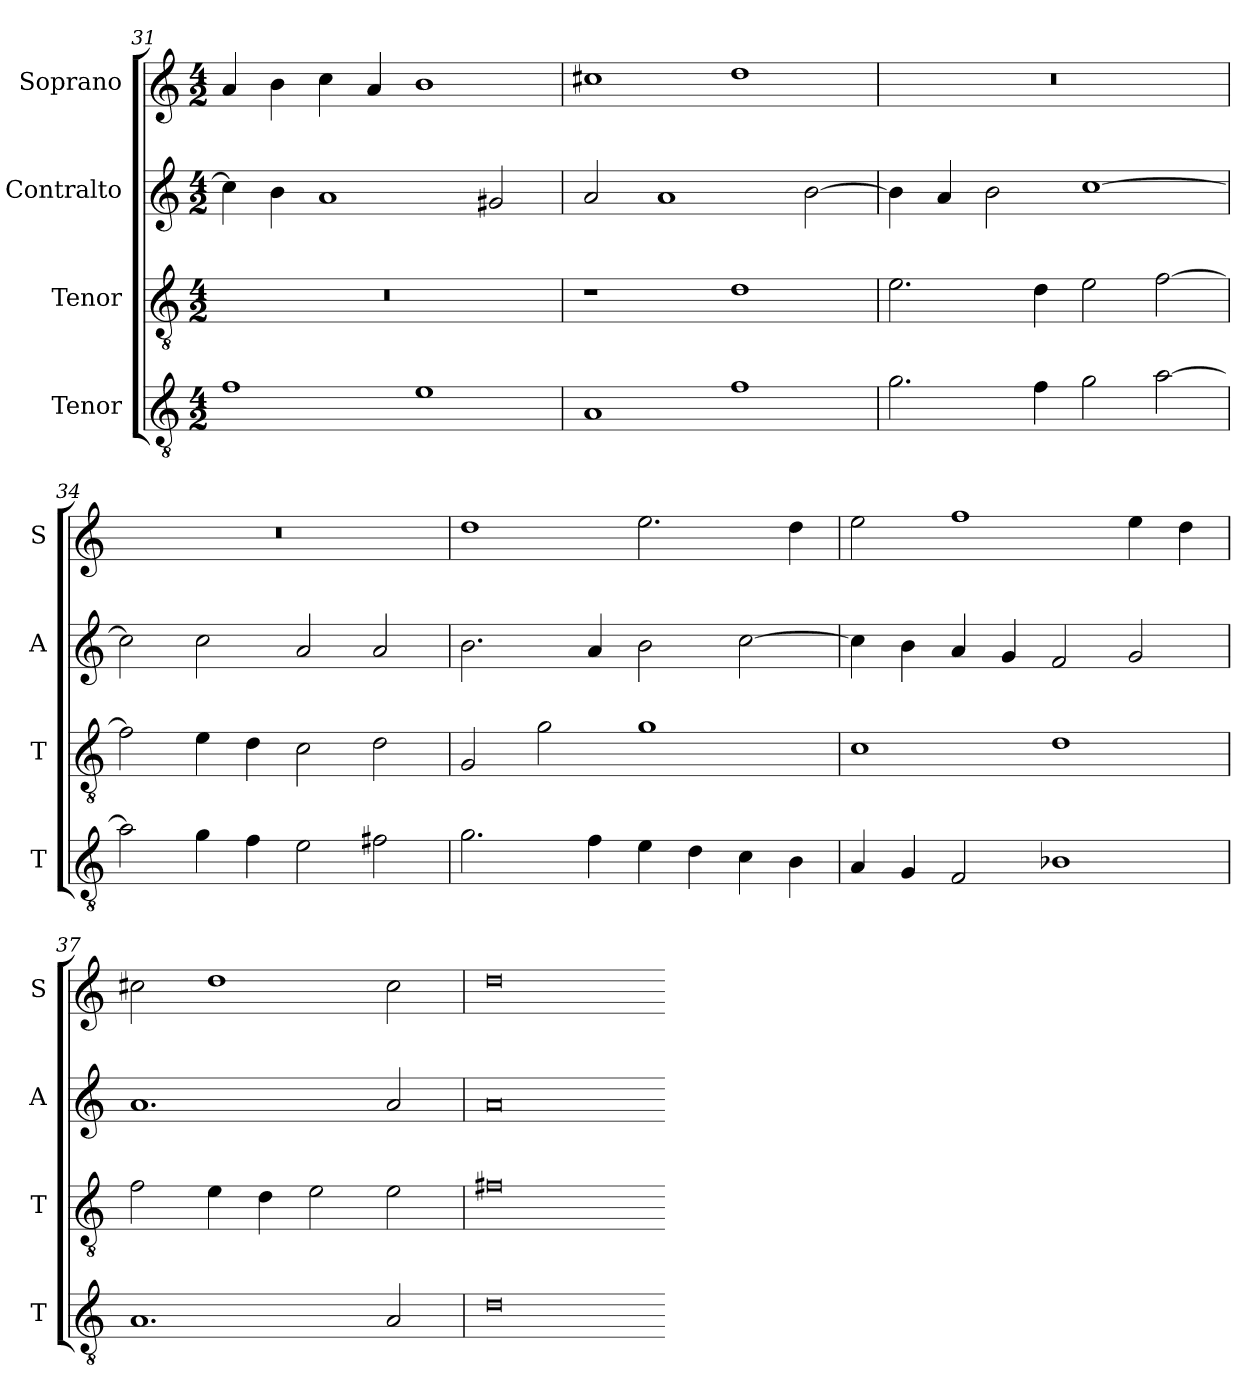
**kern	**kern	**kern	**kern
*part4	*part3	*part2	*part1
*staff4	*staff3	*staff2	*staff1
*I"Tenor	*I"Tenor	*I"Contralto	*I"Soprano
*I'T	*I'T	*I'A	*I'S
*clefGv2	*clefGv2	*clefG2	*clefG2
*k[]	*k[]	*k[]	*k[]
*A:aeo	*A:aeo	*A:aeo	*A:aeo
*M4/2	*M4/2	*M4/2	*M4/2
=31	=31	=31	=31
1f	0r	4cc]	4a
.	.	4b	4b
.	.	1a	4cc
.	.	.	4a
1e	.	.	1b
.	.	2g#X	.
=32	=32	=32	=32
1A	1r	2a	1cc#X
.	.	1a	.
1f	1d	.	1dd
.	.	[2b	.
=33	=33	=33	=33
2.g	2.e	4b]	0r
.	.	4a	.
.	.	2b	.
4f	4d	.	.
2g	2e	[1cc	.
[2a	[2f	.	.
=34	=34	=34	=34
2a]	2f]	2cc]	0r
4g	4e	2cc	.
4f	4d	.	.
2e	2c	2a	.
2f#X	2d	2a	.
=35	=35	=35	=35
2.g	2G	2.b	1dd
.	2g	.	.
4f	.	4a	.
4e	1g	2b	2.ee
4d	.	.	.
4c	.	[2cc	.
4B	.	.	4dd
=36	=36	=36	=36
4A	1c	4cc]	2ee
4G	.	4b	.
2F	.	4a	1ff
.	.	4g	.
1B-X	1d	2f	.
.	.	2g	4ee
.	.	.	4dd
=37	=37	=37	=37
1.A	2f	1.a	2cc#X
.	4e	.	1dd
.	4d	.	.
.	2e	.	.
2A	2e	2a	2cc#
=38	=38	=38	=38
0d	0f#X	0a	0dd
=-	=-	=-	=-
*-	*-	*-	*-
